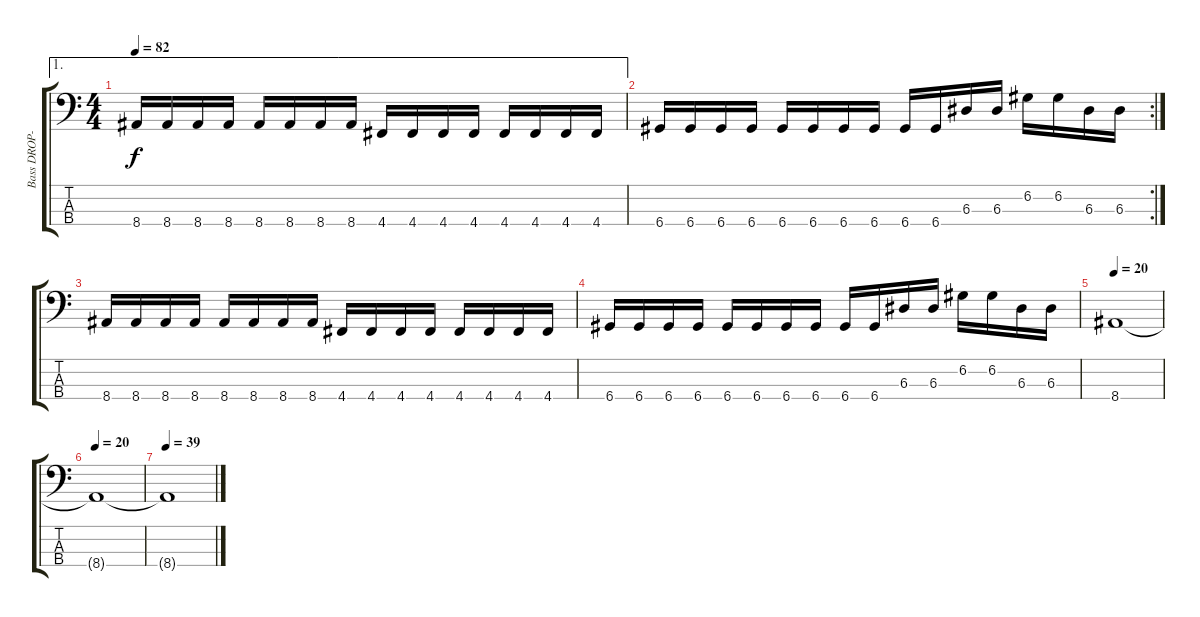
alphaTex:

\track ("Bass DROP-D" "Bass DROP-") {instrument electricbasspick}
\staff {score tabs}
\tuning (G2 D2 A1 D1) {hide}
\ae 1
\ts (4 4)
\tempo 82
\clef f4
\ks c
8.4.16{dy f} 8.4.16 8.4.16 8.4.16 8.4.16 8.4.16 8.4.16 8.4.16 4.4.16 4.4.16 4.4.16 4.4.16 4.4.16 4.4.16 4.4.16 4.4.16 |
\rc 2
6.4.16 6.4.16 6.4.16 6.4.16 6.4.16 6.4.16 6.4.16 6.4.16 6.4.16 6.4.16 6.3.16 6.3.16 6.2.16 6.2.16 6.3.16 6.3.16 |
8.4.16 8.4.16 8.4.16 8.4.16 8.4.16 8.4.16 8.4.16 8.4.16 4.4.16 4.4.16 4.4.16 4.4.16 4.4.16 4.4.16 4.4.16 4.4.16 |
6.4.16 6.4.16 6.4.16 6.4.16 6.4.16 6.4.16 6.4.16 6.4.16 6.4.16 6.4.16 6.3.16 6.3.16 6.2.16 6.2.16 6.3.16 6.3.16 |
\tempo 20
8.4.1{volume 0} |
\tempo 20
8.4{t}.1 |
\tempo 39
8.4{t}.1
